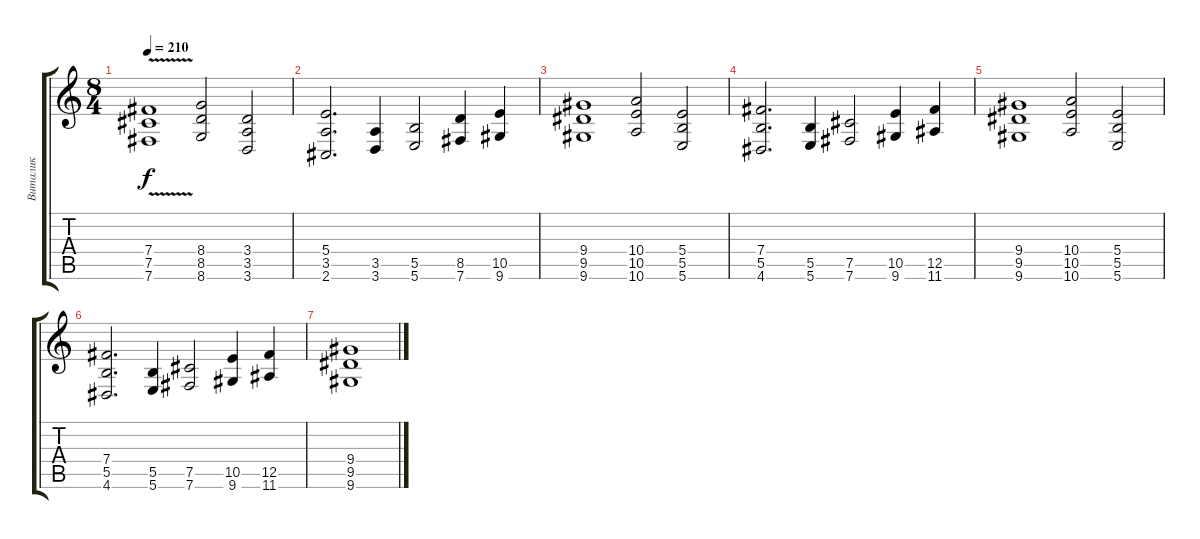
\track ("Виталик" "Виталик") {instrument distortionguitar}
\staff {score tabs}
\tuning (Db4 Ab3 E3 B2 Gb2 B1) {hide}
\ts (8 4)
\tempo 210
\clef g2
\ks c
(7.4 7.5{v} 7.6).1{dy f} (8.4 8.5 8.6).2 (3.4 3.5 3.6).2 |
(5.4 3.5 2.6).2{d} (3.5 3.6).4 (5.5 5.6).2 (8.5 7.6).4 (10.5 9.6).4 |
(9.4 9.5 9.6).1 (10.4 10.5 10.6).2 (5.4 5.5 5.6).2 |
(7.4 5.5 4.6).2{d} (5.5 5.6).4 (7.5 7.6).2 (10.5 9.6).4 (12.5 11.6).4 |
(9.4 9.5 9.6).1 (10.4 10.5 10.6).2 (5.4 5.5 5.6).2 |
(7.4 5.5 4.6).2{d} (5.5 5.6).4 (7.5 7.6).2 (10.5 9.6).4 (12.5 11.6).4 |
(9.4 9.5 9.6).1
